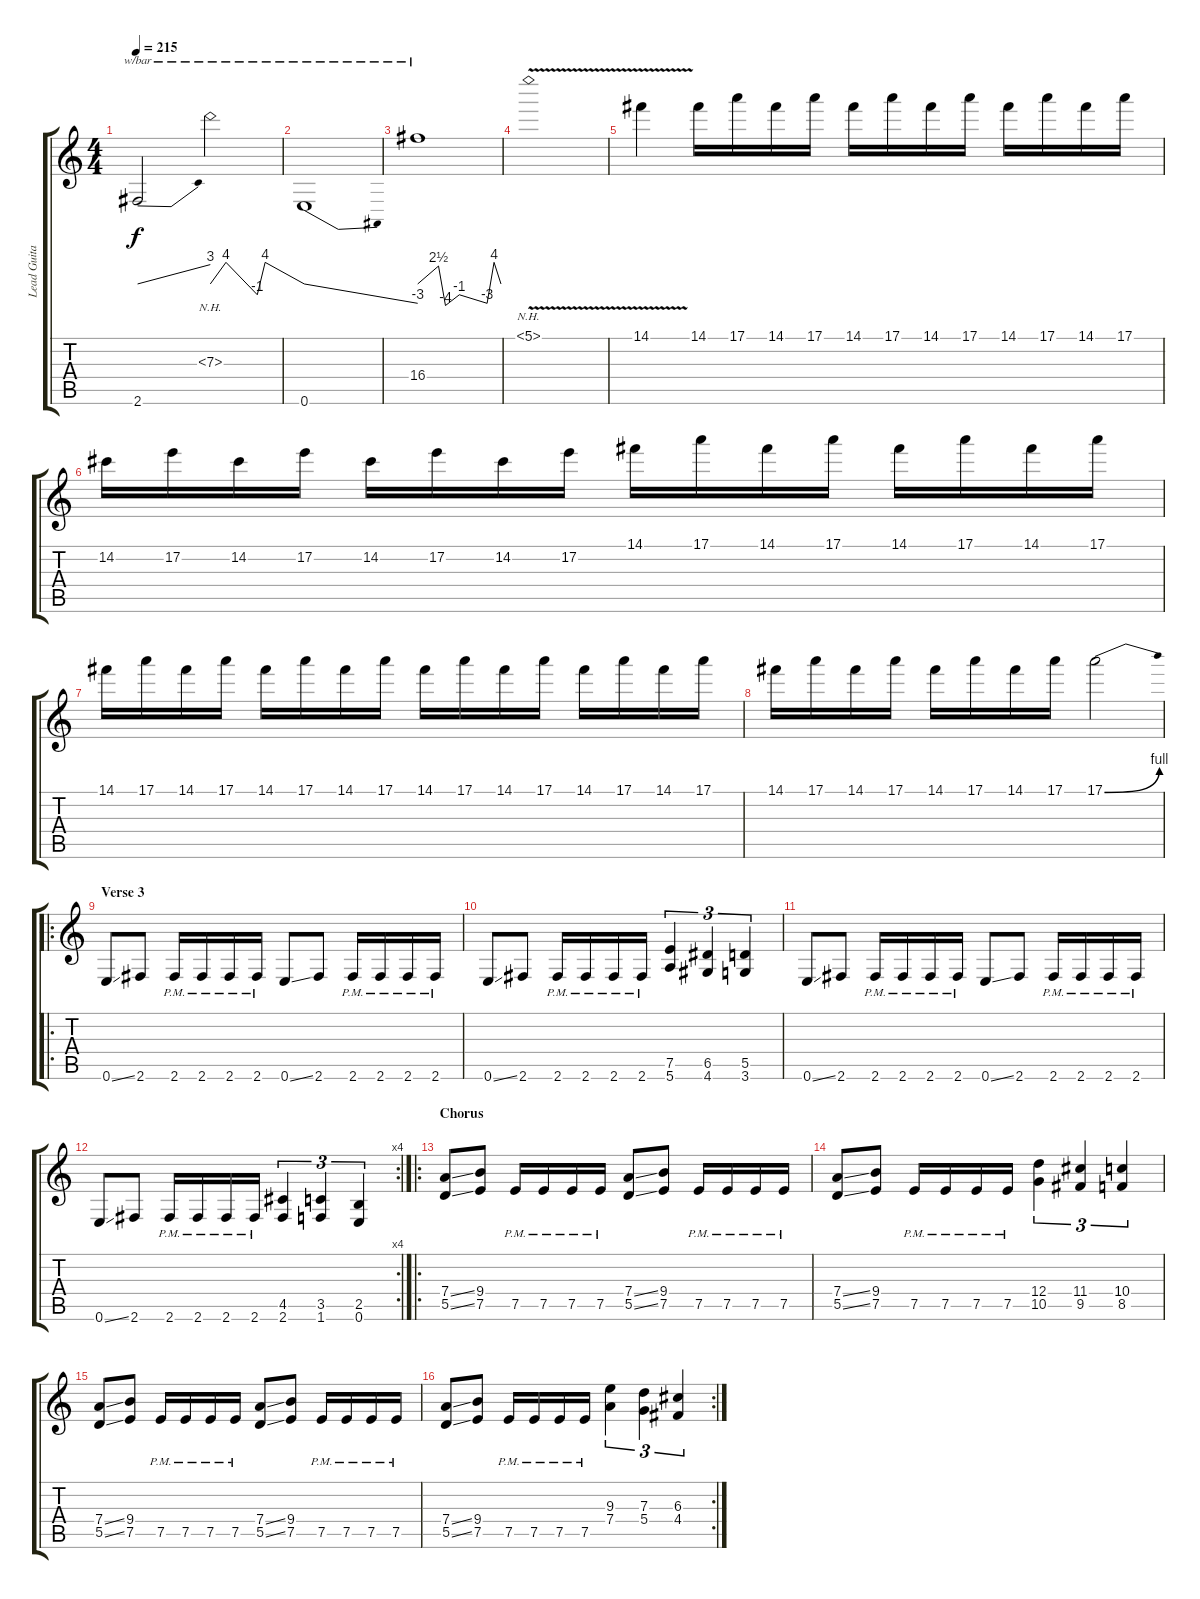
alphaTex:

\track ("Lead Guitar" "Lead Guita") {instrument distortionguitar}
\staff {score tabs}
\tuning (E4 B3 G3 D3 A2 E2) {hide}
\ts (4 4)
\tempo 215
\clef g2
\ks c
2.6.2{tbe (dive default 0 0 60 12) dy f} 7.3{nh}.2{tbe (custom default 0 0 10 16 30 -4 35 16 60 0)} |
0.6.1{tbe (dive default 0 0 60 -12)} |
16.4.1{tbe (custom default 0 0 15 10 20 -16 30 -4 50 -12 55 16 60 0)} |
5.1{nh v}.1 |
14.1{v}.4 14.1.16 17.1.16 14.1.16 17.1.16 14.1.16 17.1.16 14.1.16 17.1.16 14.1.16 17.1.16 14.1.16 17.1.16 |
14.2.16 17.2.16 14.2.16 17.2.16 14.2.16 17.2.16 14.2.16 17.2.16 14.1.16 17.1.16 14.1.16 17.1.16 14.1.16 17.1.16 14.1.16 17.1.16 |
14.1.16 17.1.16 14.1.16 17.1.16 14.1.16 17.1.16 14.1.16 17.1.16 14.1.16 17.1.16 14.1.16 17.1.16 14.1.16 17.1.16 14.1.16 17.1.16 |
14.1.16 17.1.16 14.1.16 17.1.16 14.1.16 17.1.16 14.1.16 17.1.16 17.1{be (bend 0 0 60 4)}.2 |
\ro
\section ("" "Verse 3")
0.6{ss}.8 2.6.8 2.6{pm}.16 2.6{pm}.16 2.6{pm}.16 2.6{pm}.16 0.6{ss}.8 2.6.8 2.6{pm}.16 2.6{pm}.16 2.6{pm}.16 2.6{pm}.16 |
0.6{ss}.8 2.6.8 2.6{pm}.16 2.6{pm}.16 2.6{pm}.16 2.6{pm}.16 (7.5 5.6).4{tu (3 2)} (6.5 4.6).4{tu (3 2)} (5.5 3.6).4{tu (3 2)} |
0.6{ss}.8 2.6.8 2.6{pm}.16 2.6{pm}.16 2.6{pm}.16 2.6{pm}.16 0.6{ss}.8 2.6.8 2.6{pm}.16 2.6{pm}.16 2.6{pm}.16 2.6{pm}.16 |
\rc 4
0.6{ss}.8 2.6.8 2.6{pm}.16 2.6{pm}.16 2.6{pm}.16 2.6{pm}.16 (4.5 2.6).4{tu (3 2)} (3.5 1.6).4{tu (3 2)} (2.5 0.6).4{tu (3 2)} |
\ro
\section ("" "Chorus")
(7.4{ss} 5.5{ss}).8 (9.4 7.5).8 7.5{pm}.16 7.5{pm}.16 7.5{pm}.16 7.5{pm}.16 (7.4{ss} 5.5{ss}).8 (9.4 7.5).8 7.5{pm}.16 7.5{pm}.16 7.5{pm}.16 7.5{pm}.16 |
(7.4{ss} 5.5{ss}).8 (9.4 7.5).8 7.5{pm}.16 7.5{pm}.16 7.5{pm}.16 7.5{pm}.16 (12.4 10.5).4{tu (3 2)} (11.4 9.5).4{tu (3 2)} (10.4 8.5).4{tu (3 2)} |
(7.4{ss} 5.5{ss}).8 (9.4 7.5).8 7.5{pm}.16 7.5{pm}.16 7.5{pm}.16 7.5{pm}.16 (7.4{ss} 5.5{ss}).8 (9.4 7.5).8 7.5{pm}.16 7.5{pm}.16 7.5{pm}.16 7.5{pm}.16 |
\rc 2
(7.4{ss} 5.5{ss}).8 (9.4 7.5).8 7.5{pm}.16 7.5{pm}.16 7.5{pm}.16 7.5{pm}.16 (9.3 7.4).4{tu (3 2)} (7.3 5.4).4{tu (3 2)} (6.3 4.4).4{tu (3 2)}
